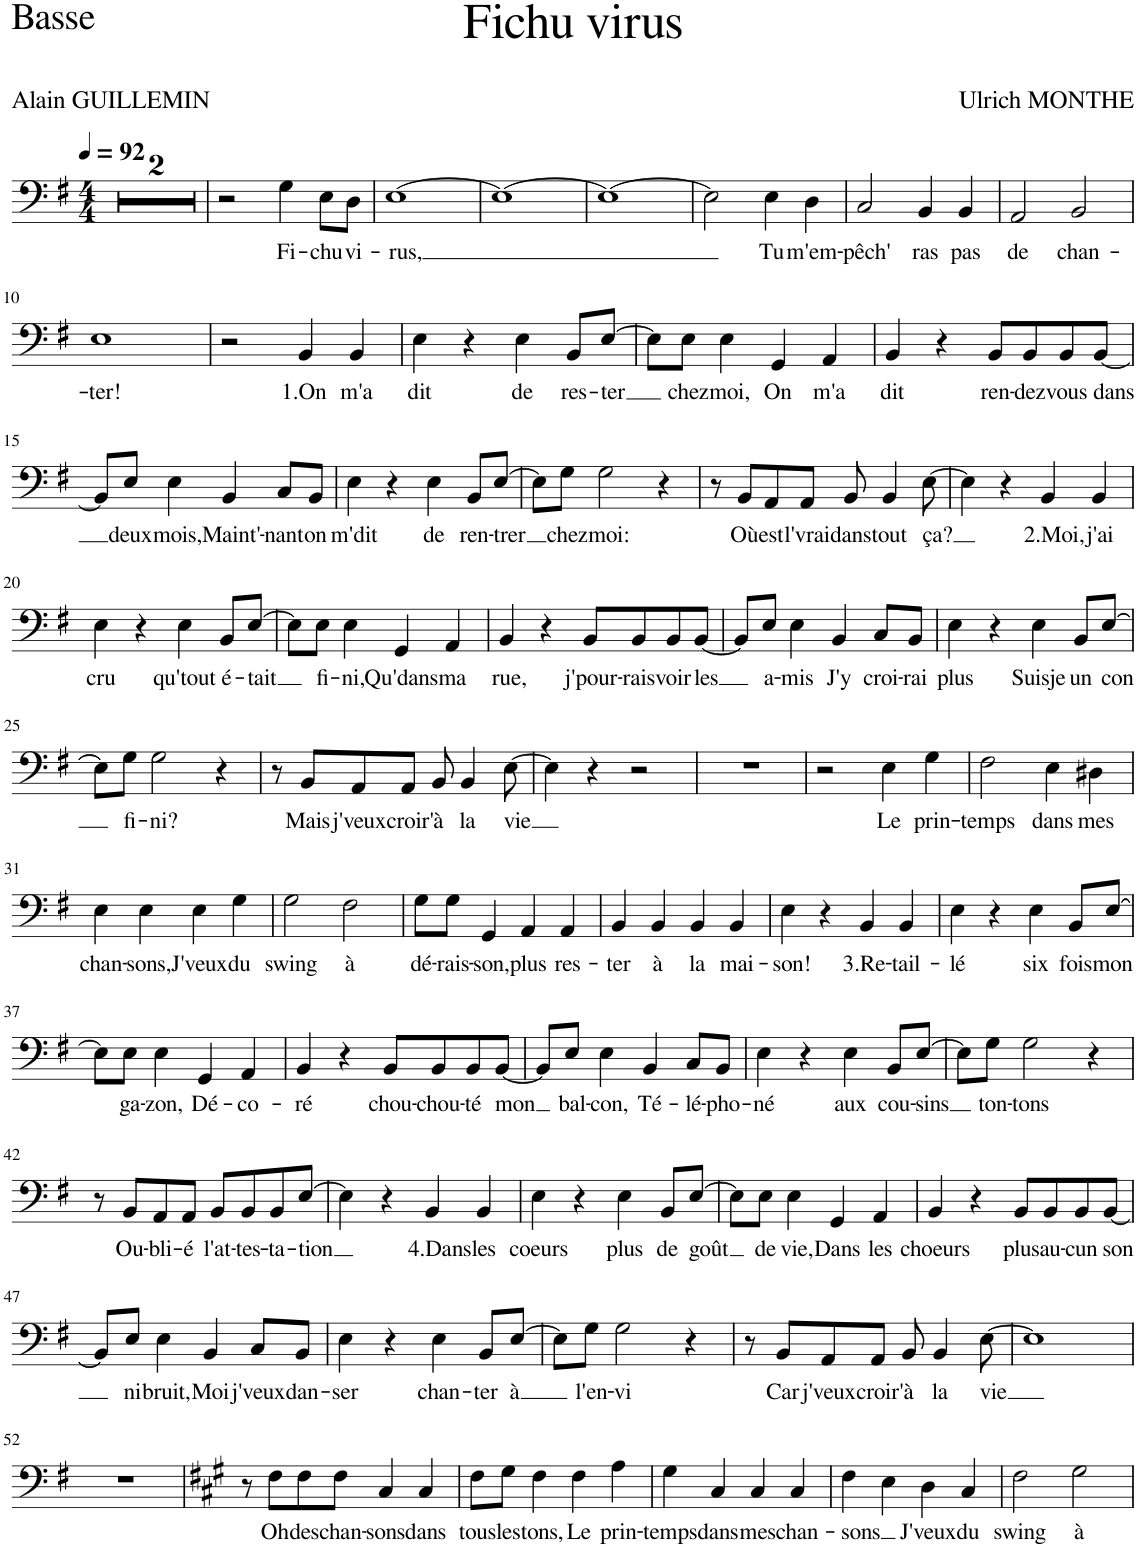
**kern	**text
*part1	*part1
*staff1	*staff1
*I"Basse	*
*I'B	*
*clefF4	*
*k[f#]	*
*M4/4	*
*MM92	*
=1	=1
1r	.
=2	=2
1r	.
=3	=3
2r	.
!	!LO:LY:b
4G\	Fi-
!	!LO:LY:b
8E\L	-chu
!	!LO:LY:b
8D\J	vi-
=4	=4
!	!LO:LY:b
[1E	-rus,
=5	=5
1E_	.
=6	=6
1E_	.
=7	=7
2E\]	.
!	!LO:LY:b
4E\	Tu
!	!LO:LY:b
4D\	m'em-
=8	=8
!	!LO:LY:b
2C/	-pêch'
!	!LO:LY:b
4BB/	ras
!	!LO:LY:b
4BB/	pas
=9	=9
!	!LO:LY:b
2AA/	de
!	!LO:LY:b
2BB/	chan-
!!LO:LB:g=z
=10	=10
!	!LO:LY:b
1E	-ter!
=11	=11
2r	.
!	!LO:LY:b
4BB/	1.On
!	!LO:LY:b
4BB/	m'a
=12	=12
!	!LO:LY:b
4E\	dit
4r	.
!	!LO:LY:b
4E\	de
!	!LO:LY:b
8BB/L	res-
!	!LO:LY:b
[8E/J	-ter
=13	=13
8E\L]	.
!	!LO:LY:b
8E\J	chez
!	!LO:LY:b
4E\	moi,
!	!LO:LY:b
4GG/	On
!	!LO:LY:b
4AA/	m'a
=14	=14
!	!LO:LY:b
4BB/	dit
4r	.
!	!LO:LY:b
8BB/L	ren-
!	!LO:LY:b
8BB/	-dez
!	!LO:LY:b
8BB/	vous
!	!LO:LY:b
[8BB/J	-dans
!!LO:LB:g=z
=15	=15
8BB/L]	.
!	!LO:LY:b
8E/J	deux
!	!LO:LY:b
4E\	mois,
!	!LO:LY:b
4BB/	Maint'-
!	!LO:LY:b
8C/L	-nant
!	!LO:LY:b
8BB/J	on
=16	=16
!	!LO:LY:b
4E\	m'dit
4r	.
!	!LO:LY:b
4E\	de
!	!LO:LY:b
8BB/L	ren-
!	!LO:LY:b
[8E/J	-trer
=17	=17
8E\L]	.
!	!LO:LY:b
8G\J	chez
!	!LO:LY:b
2G\	moi:
4r	.
=18	=18
8r	.
!	!LO:LY:b
8BB/L	Où
!	!LO:LY:b
8AA/	est
!	!LO:LY:b
8AA/J	l'vrai
!	!LO:LY:b
8BB/	dans
!	!LO:LY:b
4BB/	tout
!	!LO:LY:b
[8E\	-ça?
=19	=19
4E\]	.
4r	.
!	!LO:LY:b
4BB/	2.Moi,
!	!LO:LY:b
4BB/	j'ai
!!LO:LB:g=z
=20	=20
!	!LO:LY:b
4E\	cru
4r	.
!	!LO:LY:b
4E\	qu'tout
!	!LO:LY:b
8BB/L	é-
!	!LO:LY:b
[8E/J	-tait
=21	=21
8E\L]	.
!	!LO:LY:b
8E\J	fi-
!	!LO:LY:b
4E\	-ni,
!	!LO:LY:b
4GG/	Qu'dans
!	!LO:LY:b
4AA/	ma
=22	=22
!	!LO:LY:b
4BB/	rue,
4r	.
!	!LO:LY:b
8BB/L	j'pour-
!	!LO:LY:b
8BB/	-rais
!	!LO:LY:b
8BB/	voir
!	!LO:LY:b
[8BB/J	-les
=23	=23
8BB/L]	.
!	!LO:LY:b
8E/J	a-
!	!LO:LY:b
4E\	-mis
!	!LO:LY:b
4BB/	J'y
!	!LO:LY:b
8C/L	croi-
!	!LO:LY:b
8BB/J	-rai
=24	=24
!	!LO:LY:b
4E\	plus
4r	.
!	!LO:LY:b
4E\	Suisje
!	!LO:LY:b
8BB/L	un
!	!LO:LY:b
[8E/J	-con
!!LO:LB:g=z
=25	=25
8E\L]	.
!	!LO:LY:b
8G\J	fi-
!	!LO:LY:b
2G\	-ni?
4r	.
=26	=26
8r	.
!	!LO:LY:b
8BB/L	Mais
!	!LO:LY:b
8AA/	j'veux
!	!LO:LY:b
8AA/J	croir'
!	!LO:LY:b
8BB/	à
!	!LO:LY:b
4BB/	la
!	!LO:LY:b
[8E\	-vie
=27	=27
4E\]	.
4r	.
2r	.
=28	=28
1r	.
=29	=29
2r	.
!	!LO:LY:b
4E\	Le
!	!LO:LY:b
4G\	prin-
=30	=30
!	!LO:LY:b
2F#\	-temps
!	!LO:LY:b
4E\	dans
!	!LO:LY:b
4D#X\	mes
!!LO:LB:g=z
=31	=31
!	!LO:LY:b
4E\	chan-
!	!LO:LY:b
4E\	-sons,
!	!LO:LY:b
4E\	J'veux
!	!LO:LY:b
4G\	du
=32	=32
!	!LO:LY:b
2G\	swing
!	!LO:LY:b
2F#\	à
=33	=33
!	!LO:LY:b
8G\L	dé-
!	!LO:LY:b
8G\J	-rais-
!	!LO:LY:b
4GG/	-son,
!	!LO:LY:b
4AA/	plus
!	!LO:LY:b
4AA/	res-
=34	=34
!	!LO:LY:b
4BB/	-ter
!	!LO:LY:b
4BB/	à
!	!LO:LY:b
4BB/	la
!	!LO:LY:b
4BB/	mai-
=35	=35
!	!LO:LY:b
4E\	-son!
4r	.
!	!LO:LY:b
4BB/	3.Re-
!	!LO:LY:b
4BB/	-tail-
=36	=36
!	!LO:LY:b
4E\	-lé
4r	.
!	!LO:LY:b
4E\	six
!	!LO:LY:b
8BB/L	fois
!	!LO:LY:b
[8E/J	mon
!!LO:LB:g=z
=37	=37
8E\L]	.
!	!LO:LY:b
8E\J	ga-
!	!LO:LY:b
4E\	-zon,
!	!LO:LY:b
4GG/	Dé-
!	!LO:LY:b
4AA/	-co-
=38	=38
!	!LO:LY:b
4BB/	-ré
4r	.
!	!LO:LY:b
8BB/L	chou-
!	!LO:LY:b
8BB/	-chou-
!	!LO:LY:b
8BB/	-té
!	!LO:LY:b
[8BB/J	-mon
=39	=39
8BB/L]	.
!	!LO:LY:b
8E/J	bal-
!	!LO:LY:b
4E\	-con,
!	!LO:LY:b
4BB/	Té-
!	!LO:LY:b
8C/L	-lé-
!	!LO:LY:b
8BB/J	-pho-
=40	=40
!	!LO:LY:b
4E\	-né
4r	.
!	!LO:LY:b
4E\	aux
!	!LO:LY:b
8BB/L	cou-
!	!LO:LY:b
[8E/J	-sins
=41	=41
8E\L]	.
!	!LO:LY:b
8G\J	ton-
!	!LO:LY:b
2G\	-tons
4r	.
!!LO:LB:g=z
=42	=42
8r	.
!	!LO:LY:b
8BB/L	Ou-
!	!LO:LY:b
8AA/	-bli-
!	!LO:LY:b
8AA/J	-é
!	!LO:LY:b
8BB/L	l'at-
!	!LO:LY:b
8BB/	-tes-
!	!LO:LY:b
8BB/	-ta-
!	!LO:LY:b
[8E/J	-tion
=43	=43
4E\]	.
4r	.
!	!LO:LY:b
4BB/	4.Dans
!	!LO:LY:b
4BB/	les
=44	=44
!	!LO:LY:b
4E\	coeurs
4r	.
!	!LO:LY:b
4E\	plus
!	!LO:LY:b
8BB/L	de
!	!LO:LY:b
[8E/J	-goût
=45	=45
8E\L]	.
!	!LO:LY:b
8E\J	de
!	!LO:LY:b
4E\	vie,
!	!LO:LY:b
4GG/	Dans
!	!LO:LY:b
4AA/	les
=46	=46
!	!LO:LY:b
4BB/	choeurs
4r	.
!	!LO:LY:b
8BB/L	plus
!	!LO:LY:b
8BB/	au-
!	!LO:LY:b
8BB/	-cun
!	!LO:LY:b
[8BB/J	-son
!!LO:LB:g=z
=47	=47
8BB/L]	.
!	!LO:LY:b
8E/J	ni
!	!LO:LY:b
4E\	bruit,
!	!LO:LY:b
4BB/	Moi
!	!LO:LY:b
8C/L	j'veux
!	!LO:LY:b
8BB/J	dan-
=48	=48
!	!LO:LY:b
4E\	-ser
4r	.
!	!LO:LY:b
4E\	chan-
!	!LO:LY:b
8BB/L	-ter
!	!LO:LY:b
[8E/J	-à
=49	=49
8E\L]	.
!	!LO:LY:b
8G\J	l'en-
!	!LO:LY:b
2G\	-vi
4r	.
=50	=50
8r	.
!	!LO:LY:b
8BB/L	Car
!	!LO:LY:b
8AA/	j'veux
!	!LO:LY:b
8AA/J	croir'
!	!LO:LY:b
8BB/	à
!	!LO:LY:b
4BB/	la
!	!LO:LY:b
[8E\	-vie
=51	=51
1E]	.
!!LO:LB:g=z
=52	=52
1r	.
=53	=53
*k[f#c#g#]	*
8r	.
!	!LO:LY:b
8F#\L	Oh
!	!LO:LY:b
8F#\	des
!	!LO:LY:b
8F#\J	chan-
!	!LO:LY:b
4C#/	-sons
!	!LO:LY:b
4C#/	dans
=54	=54
!	!LO:LY:b
8F#\L	tous
!	!LO:LY:b
8G#\J	les
!	!LO:LY:b
4F#\	tons,
!	!LO:LY:b
4F#\	Le
!	!LO:LY:b
4A\	prin-
=55	=55
!	!LO:LY:b
4G#\	-temps
!	!LO:LY:b
4C#/	dans
!	!LO:LY:b
4C#/	mes
!	!LO:LY:b
4C#/	chan-
=56	=56
!	!LO:LY:b
4F#\	-sons
4E\	.
!	!LO:LY:b
4D\	J'veux
!	!LO:LY:b
4C#/	du
=	=
*-	*-
